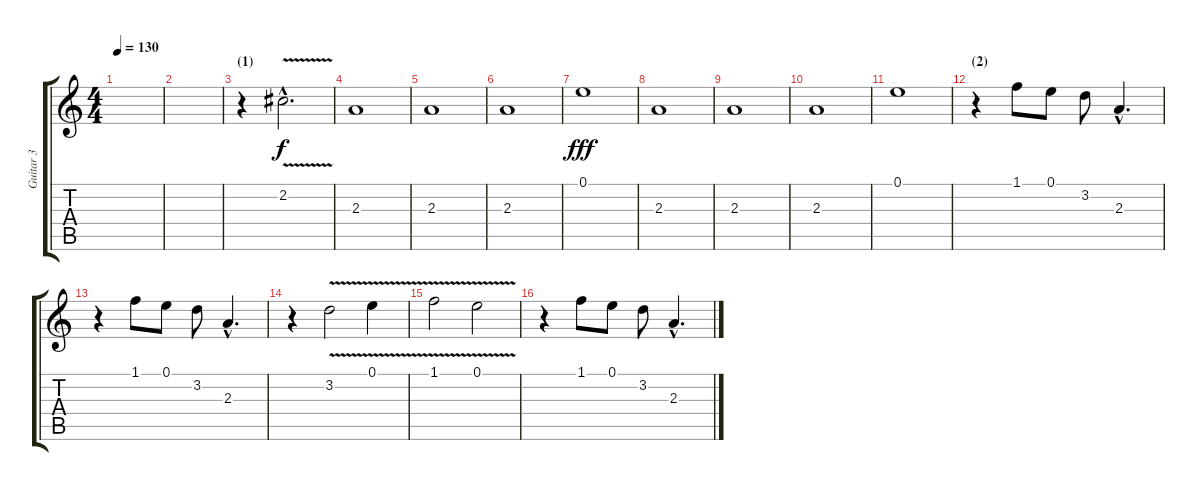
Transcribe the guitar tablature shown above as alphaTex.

\track ("Guitar 3" "Guitar 3") {instrument overdrivenguitar}
\staff {score tabs}
\tuning (E4 B3 G3 D3 A2 E2) {hide}
\ts (4 4)
\tempo 130
\clef g2
\ks c
|
|
\section ("" "(1)")
r.4 2.2{v hac}.2{d} |
2.3.1 |
2.3.1 |
2.3.1{dy f} |
0.1.1{dy fff} |
2.3.1 |
2.3.1 |
2.3.1 |
0.1.1 |
\section ("" "(2)")
r.4 1.1.8 0.1.8 3.2.8 2.3{hac}.4{d} |
r.4 1.1.8 0.1.8 3.2.8 2.3{hac}.4{d} |
r.4 3.2{v}.2 0.1{v}.4 |
1.1{v}.2 0.1{v}.2 |
r.4 1.1.8 0.1.8 3.2.8 2.3{hac}.4{d}
